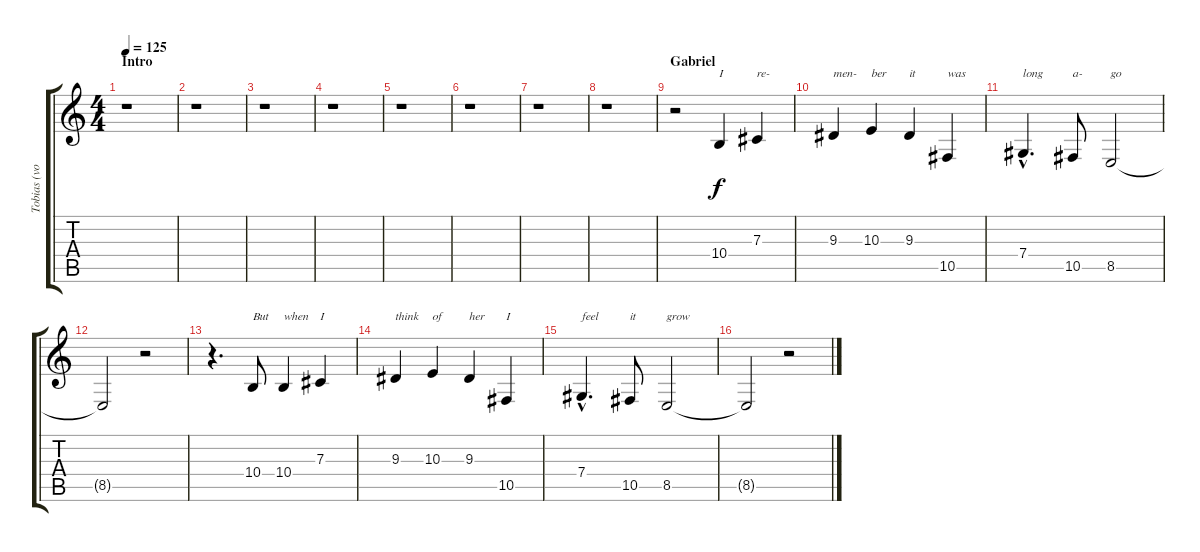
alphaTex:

\track ("Tobias (vocal)" "Tobias (vo") {instrument choiraahs}
\staff {score tabs}
\tuning (Eb4 Bb3 Gb3 Db3 Ab2 Eb2) {hide}
\ts (4 4)
\section ("" "Intro")
\tempo 125
\clef g2
\ks c
r.1{dy f instrument choiraahs} |
r.1 |
r.1 |
r.1 |
r.1 |
r.1 |
r.1 |
r.1 |
\section ("" "Gabriel")
r.2 10.4.4{txt "I"} 7.3.4{txt "re-"} |
9.3.4{txt "men-"} 10.3.4{txt "ber"} 9.3.4{txt "it"} 10.5.4{txt "was"} |
7.4{hac}.4{d txt "long"} 10.5.8{txt "a-"} 8.5.2{txt "go"} |
8.5{t}.2 r.2 |
r.4{d} 10.4.8{txt "But"} 10.4.4{txt "when"} 7.3.4{txt "I"} |
9.3.4{txt "think"} 10.3.4{txt "of"} 9.3.4{txt "her"} 10.5.4{txt "I"} |
7.4{hac}.4{d txt "feel"} 10.5.8{txt "it"} 8.5.2{txt "grow"} |
8.5{t}.2 r.2
